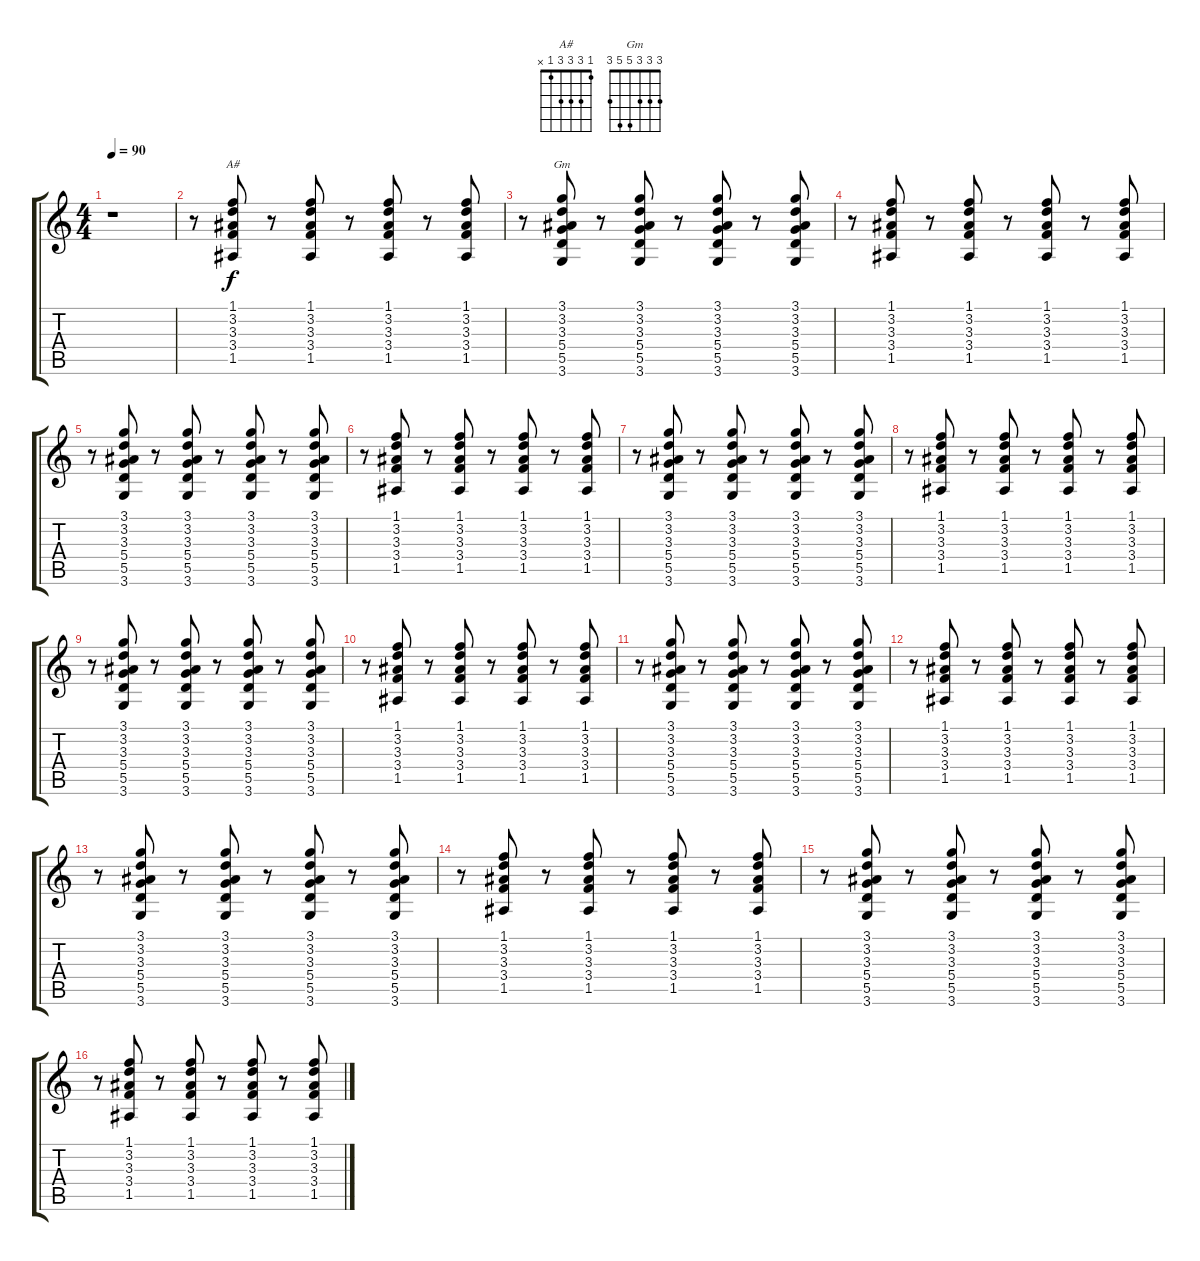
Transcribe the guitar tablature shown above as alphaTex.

\track "" {instrument electricguitarclean}
\staff {score tabs}
\tuning (E4 B3 G3 D3 A2 E2) {hide}
\chord ("A#" 1 3 3 3 1 x)
\chord ("Gm" 3 3 3 5 5 3)
\ts (4 4)
\tempo 90
\clef g2
\ks c
r.1{dy f instrument electricguitarclean} |
r.8 (1.1 3.2 3.3 3.4 1.5).8{ch "A#"} r.8 (1.1 3.2 3.3 3.4 1.5).8 r.8 (1.1 3.2 3.3 3.4 1.5).8 r.8 (1.1 3.2 3.3 3.4 1.5).8 |
r.8 (3.1 3.2 3.3 5.4 5.5 3.6).8{ch "Gm"} r.8 (3.1 3.2 3.3 5.4 5.5 3.6).8 r.8 (3.1 3.2 3.3 5.4 5.5 3.6).8 r.8 (3.1 3.2 3.3 5.4 5.5 3.6).8 |
r.8 (1.1 3.2 3.3 3.4 1.5).8 r.8 (1.1 3.2 3.3 3.4 1.5).8 r.8 (1.1 3.2 3.3 3.4 1.5).8 r.8 (1.1 3.2 3.3 3.4 1.5).8 |
r.8 (3.1 3.2 3.3 5.4 5.5 3.6).8 r.8 (3.1 3.2 3.3 5.4 5.5 3.6).8 r.8 (3.1 3.2 3.3 5.4 5.5 3.6).8 r.8 (3.1 3.2 3.3 5.4 5.5 3.6).8 |
r.8 (1.1 3.2 3.3 3.4 1.5).8 r.8 (1.1 3.2 3.3 3.4 1.5).8 r.8 (1.1 3.2 3.3 3.4 1.5).8 r.8 (1.1 3.2 3.3 3.4 1.5).8 |
r.8 (3.1 3.2 3.3 5.4 5.5 3.6).8 r.8 (3.1 3.2 3.3 5.4 5.5 3.6).8 r.8 (3.1 3.2 3.3 5.4 5.5 3.6).8 r.8 (3.1 3.2 3.3 5.4 5.5 3.6).8 |
r.8 (1.1 3.2 3.3 3.4 1.5).8 r.8 (1.1 3.2 3.3 3.4 1.5).8 r.8 (1.1 3.2 3.3 3.4 1.5).8 r.8 (1.1 3.2 3.3 3.4 1.5).8 |
r.8 (3.1 3.2 3.3 5.4 5.5 3.6).8 r.8 (3.1 3.2 3.3 5.4 5.5 3.6).8 r.8 (3.1 3.2 3.3 5.4 5.5 3.6).8 r.8 (3.1 3.2 3.3 5.4 5.5 3.6).8 |
r.8 (1.1 3.2 3.3 3.4 1.5).8 r.8 (1.1 3.2 3.3 3.4 1.5).8 r.8 (1.1 3.2 3.3 3.4 1.5).8 r.8 (1.1 3.2 3.3 3.4 1.5).8 |
r.8 (3.1 3.2 3.3 5.4 5.5 3.6).8 r.8 (3.1 3.2 3.3 5.4 5.5 3.6).8 r.8 (3.1 3.2 3.3 5.4 5.5 3.6).8 r.8 (3.1 3.2 3.3 5.4 5.5 3.6).8 |
r.8 (1.1 3.2 3.3 3.4 1.5).8 r.8 (1.1 3.2 3.3 3.4 1.5).8 r.8 (1.1 3.2 3.3 3.4 1.5).8 r.8 (1.1 3.2 3.3 3.4 1.5).8 |
r.8 (3.1 3.2 3.3 5.4 5.5 3.6).8 r.8 (3.1 3.2 3.3 5.4 5.5 3.6).8 r.8 (3.1 3.2 3.3 5.4 5.5 3.6).8 r.8 (3.1 3.2 3.3 5.4 5.5 3.6).8 |
r.8 (1.1 3.2 3.3 3.4 1.5).8 r.8 (1.1 3.2 3.3 3.4 1.5).8 r.8 (1.1 3.2 3.3 3.4 1.5).8 r.8 (1.1 3.2 3.3 3.4 1.5).8 |
r.8 (3.1 3.2 3.3 5.4 5.5 3.6).8 r.8 (3.1 3.2 3.3 5.4 5.5 3.6).8 r.8 (3.1 3.2 3.3 5.4 5.5 3.6).8 r.8 (3.1 3.2 3.3 5.4 5.5 3.6).8 |
r.8 (1.1 3.2 3.3 3.4 1.5).8 r.8 (1.1 3.2 3.3 3.4 1.5).8 r.8 (1.1 3.2 3.3 3.4 1.5).8 r.8 (1.1 3.2 3.3 3.4 1.5).8
